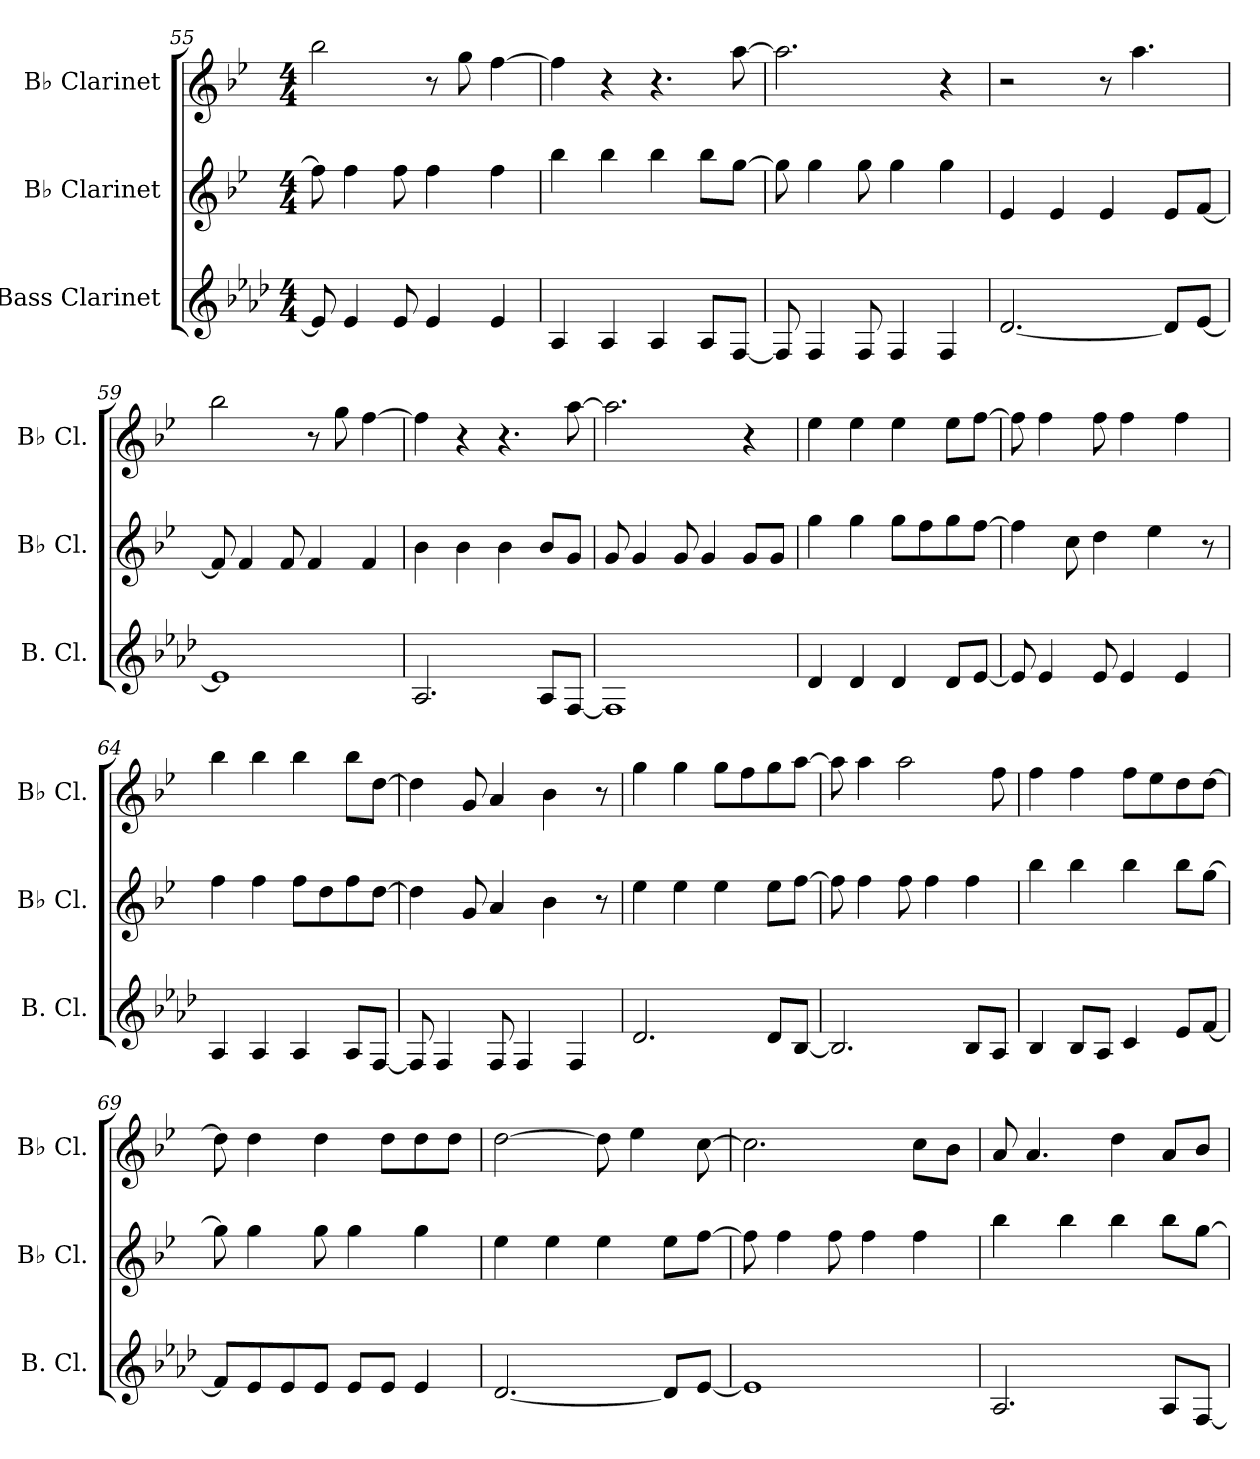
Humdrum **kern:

**kern	**kern	**kern
*part3	*part2	*part1
*staff3	*staff2	*staff1
*I"Bass Clarinet	*I"B♭ Clarinet	*I"B♭ Clarinet
*I'B. Cl.	*I'B♭ Cl.	*I'B♭ Cl.
*clefG2	*clefG2	*clefG2
*ITrd8c14	*ITrd1c2	*ITrd1c2
*k[b-e-a-d-]	*k[b-e-a-d-]	*k[b-e-a-d-]
*M4/4	*M4/4	*M4/4
=55	=55	=55
8E-/]	8ee-\]	2aa-\
4E-/	4ee-\	.
8E-/	8ee-\	.
4E-/	4ee-\	8r
.	.	8ff\
4E-/	4ee-\	[4ee-\
=56	=56	=56
4AA-/	4aa-\	4ee-\]
4AA-/	4aa-\	4r
4AA-/	4aa-\	4.r
8AA-/L	8aa-\L	.
[8FF/J	[8ff\J	[8gg\
=57	=57	=57
8FF/]	8ff\]	2.gg\]
4FF/	4ff\	.
8FF/	8ff\	.
4FF/	4ff\	.
4FF/	4ff\	4r
=58	=58	=58
[2.D-/	4d-/	2r
.	4d-/	.
.	4d-/	8r
.	.	4.gg\
8D-/L]	8d-/L	.
[8E-/J	[8e-/J	.
=59	=59	=59
1E-]	8e-/]	2aa-\
.	4e-/	.
.	8e-/	.
.	4e-/	8r
.	.	8ff\
.	4e-/	[4ee-\
!!LO:PB:g=z
=60	=60	=60
2.AA-/	4a-\	4ee-\]
.	4a-\	4r
.	4a-\	4.r
8AA-/L	8a-/L	.
[8FF/J	8f/J	[8gg\
=61	=61	=61
1FF]	8f/	2.gg\]
.	4f/	.
.	8f/	.
.	4f/	.
.	8f/L	4r
.	8f/J	.
=62	=62	=62
4D-/	4ff\	4dd-\
4D-/	4ff\	4dd-\
4D-/	8ff\L	4dd-\
.	8ee-\	.
8D-/L	8ff\	8dd-\L
[8E-/J	[8ee-\J	[8ee-\J
=63	=63	=63
8E-/]	4ee-\]	8ee-\]
4E-/	.	4ee-\
.	8b-\	.
8E-/	4cc\	8ee-\
4E-/	.	4ee-\
.	4dd-\	.
4E-/	.	4ee-\
.	8r	.
=64	=64	=64
4AA-/	4ee-\	4aa-\
4AA-/	4ee-\	4aa-\
4AA-/	8ee-\L	4aa-\
.	8cc\	.
8AA-/L	8ee-\	8aa-\L
[8FF/J	[8cc\J	[8cc\J
!!LO:LB:g=z
=65	=65	=65
8FF/]	4cc\]	4cc\]
4FF/	.	.
.	8f/	8f/
8FF/	4g/	4g/
4FF/	.	.
.	4a-\	4a-\
4FF/	.	.
.	8r	8r
=66	=66	=66
2.D-/	4dd-\	4ff\
.	4dd-\	4ff\
.	4dd-\	8ff\L
.	.	8ee-\
8D-/L	8dd-\L	8ff\
[8BB-/J	[8ee-\J	[8gg\J
=67	=67	=67
2.BB-/]	8ee-\]	8gg\]
.	4ee-\	4gg\
.	8ee-\	2gg\
.	4ee-\	.
8BB-/L	4ee-\	.
8AA-/J	.	8ee-\
=68	=68	=68
4BB-/	4aa-\	4ee-\
8BB-/L	4aa-\	4ee-\
8AA-/J	.	.
4C/	4aa-\	8ee-\L
.	.	8dd-\
8E-/L	8aa-\L	8cc\
[8F/J	[8ff\J	[8cc\J
=69	=69	=69
8F/L]	8ff\]	8cc\]
8E-/	4ff\	4cc\
8E-/	.	.
8E-/J	8ff\	4cc\
8E-/L	4ff\	.
8E-/J	.	8cc\L
4E-/	4ff\	8cc\
.	.	8cc\J
!!LO:LB:g=z
=70	=70	=70
[2.D-/	4dd-\	[2cc\
.	4dd-\	.
.	4dd-\	8cc\]
.	.	4dd-\
8D-/L]	8dd-\L	.
[8E-/J	[8ee-\J	[8b-\
=71	=71	=71
1E-]	8ee-\]	2.b-\]
.	4ee-\	.
.	8ee-\	.
.	4ee-\	.
.	4ee-\	8b-\L
.	.	8a-\J
=72	=72	=72
2.AA-/	4aa-\	8g/
.	.	4.g/
.	4aa-\	.
.	4aa-\	4cc\
8AA-/L	8aa-\L	8g/L
[8FF/J	[8ff\J	8a-/J
=	=	=
*-	*-	*-
